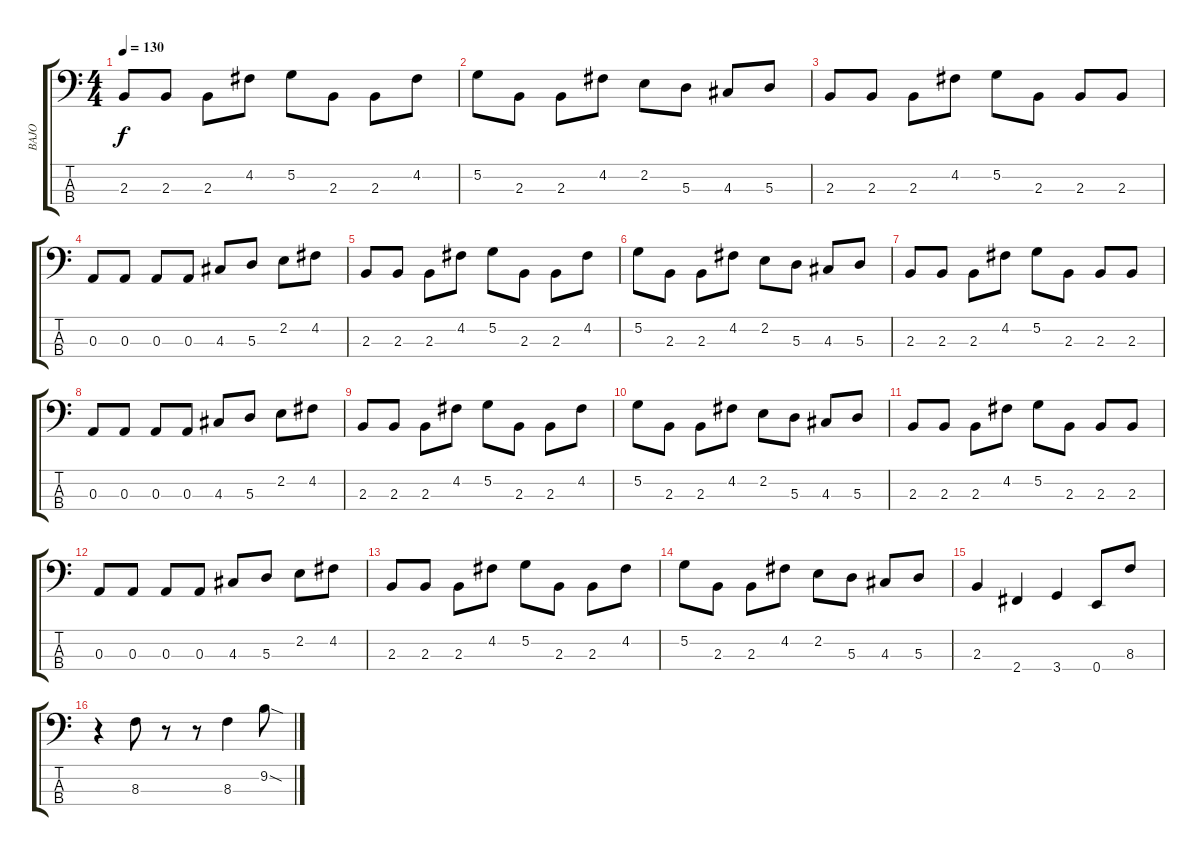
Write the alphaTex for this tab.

\track ("BAJO" "BAJO") {instrument electricbassfinger}
\staff {score tabs}
\tuning (G2 D2 A1 E1) {hide}
\ts (4 4)
\tempo 130
\clef f4
\ks c
2.3.8{dy f} 2.3.8 2.3.8 4.2.8 5.2.8 2.3.8 2.3.8 4.2.8 |
5.2.8 2.3.8 2.3.8 4.2.8 2.2.8 5.3.8 4.3.8 5.3.8 |
2.3.8 2.3.8 2.3.8 4.2.8 5.2.8 2.3.8 2.3.8 2.3.8 |
0.3.8 0.3.8 0.3.8 0.3.8 4.3.8 5.3.8 2.2.8 4.2.8 |
2.3.8 2.3.8 2.3.8 4.2.8 5.2.8 2.3.8 2.3.8 4.2.8 |
5.2.8 2.3.8 2.3.8 4.2.8 2.2.8 5.3.8 4.3.8 5.3.8 |
2.3.8 2.3.8 2.3.8 4.2.8 5.2.8 2.3.8 2.3.8 2.3.8 |
0.3.8 0.3.8 0.3.8 0.3.8 4.3.8 5.3.8 2.2.8 4.2.8 |
2.3.8 2.3.8 2.3.8 4.2.8 5.2.8 2.3.8 2.3.8 4.2.8 |
5.2.8 2.3.8 2.3.8 4.2.8 2.2.8 5.3.8 4.3.8 5.3.8 |
2.3.8 2.3.8 2.3.8 4.2.8 5.2.8 2.3.8 2.3.8 2.3.8 |
0.3.8 0.3.8 0.3.8 0.3.8 4.3.8 5.3.8 2.2.8 4.2.8 |
2.3.8 2.3.8 2.3.8 4.2.8 5.2.8 2.3.8 2.3.8 4.2.8 |
5.2.8 2.3.8 2.3.8 4.2.8 2.2.8 5.3.8 4.3.8 5.3.8 |
2.3.4 2.4.4 3.4.4 0.4.8 8.3.8 |
r.4 8.3.8 r.8 r.8 8.3.4 9.2{sod}.8
